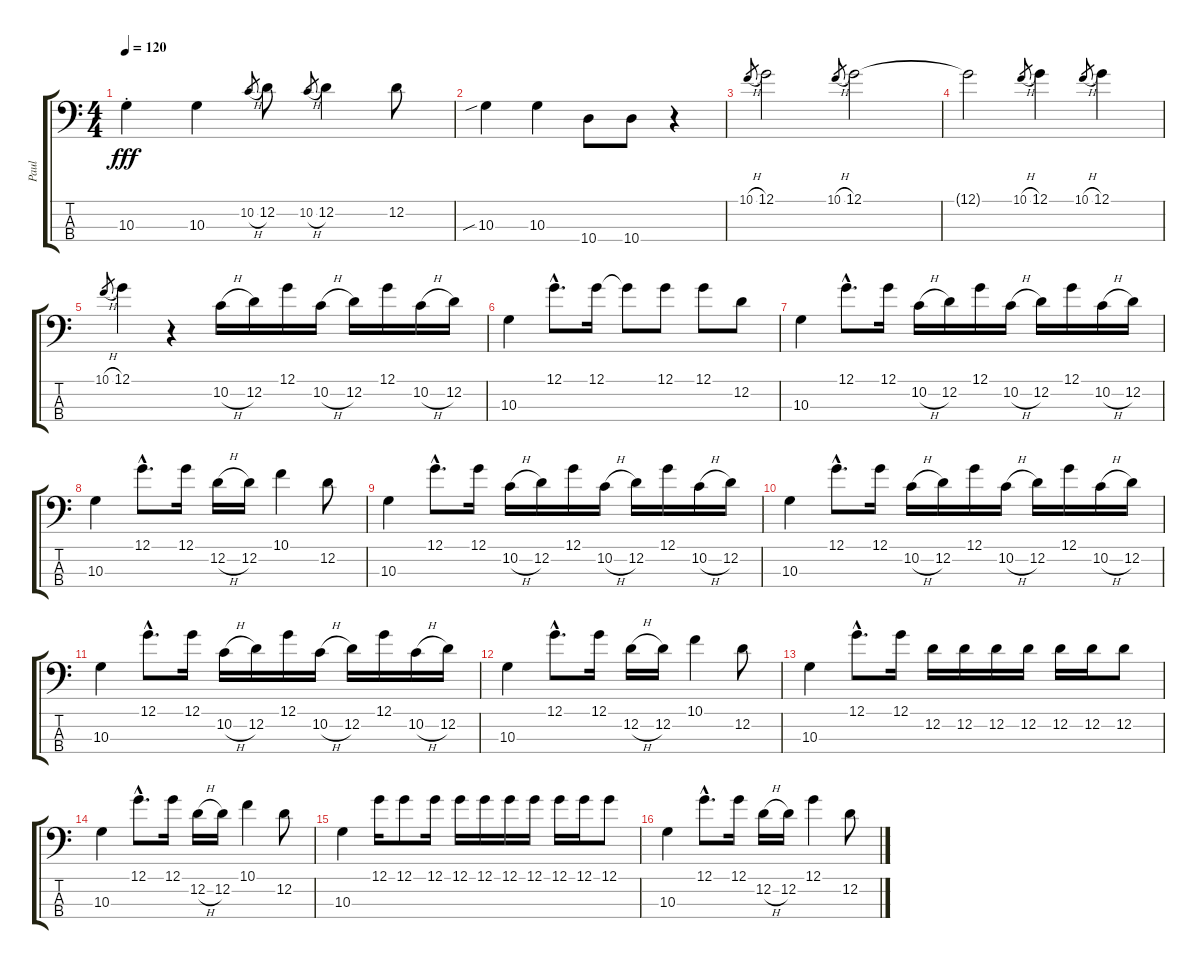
\track ("Paul" "Paul") {instrument acousticbass}
\staff {score tabs}
\tuning (G2 D2 A1 E1) {hide}
\ts (4 4)
\tempo 120
\clef f4
\ks c
10.3{st}.4{dy fff} 10.3.4 10.2{h}.8{gr} 12.2.8 10.2{h}.8{gr} 12.2.4 12.2.8 |
10.3{sib}.4 10.3.4 10.4.8 10.4.8 r.4 |
10.1{h}.8{gr} 12.1.2 10.1{h}.8{gr} 12.1.2 |
12.1{t}.2 10.1{h}.8{gr} 12.1.4 10.1{h}.8{gr} 12.1.4 |
10.1{h}.8{gr} 12.1.4 r.4 10.2{h}.16 12.2.16 12.1.16 10.2{h}.16 12.2.16 12.1.16 10.2{h}.16 12.2.16 |
10.3.4 12.1{hac}.8{d} 12.1.16 12.1{t}.8 12.1.8 12.1.8 12.2.8 |
10.3.4 12.1{hac}.8{d} 12.1.16 10.2{h}.16 12.2.16 12.1.16 10.2{h}.16 12.2.16 12.1.16 10.2{h}.16 12.2.16 |
10.3.4 12.1{hac}.8{d} 12.1.16 12.2{h}.16 12.2.16 10.1.4 12.2.8 |
10.3.4 12.1{hac}.8{d} 12.1.16 10.2{h}.16 12.2.16 12.1.16 10.2{h}.16 12.2.16 12.1.16 10.2{h}.16 12.2.16 |
10.3.4 12.1{hac}.8{d} 12.1.16 10.2{h}.16 12.2.16 12.1.16 10.2{h}.16 12.2.16 12.1.16 10.2{h}.16 12.2.16 |
10.3.4 12.1{hac}.8{d} 12.1.16 10.2{h}.16 12.2.16 12.1.16 10.2{h}.16 12.2.16 12.1.16 10.2{h}.16 12.2.16 |
10.3.4 12.1{hac}.8{d} 12.1.16 12.2{h}.16 12.2.16 10.1.4 12.2.8 |
10.3.4 12.1{hac}.8{d} 12.1.16 12.2.16 12.2.16 12.2.16 12.2.16 12.2.16 12.2.16 12.2.8 |
10.3.4 12.1{hac}.8{d} 12.1.16 12.2{h}.16 12.2.16 10.1.4 12.2.8 |
10.3.4 12.1.16 12.1.8 12.1.16 12.1.16 12.1.16 12.1.16 12.1.16 12.1.16 12.1.16 12.1.8 |
10.3.4 12.1{hac}.8{d} 12.1.16 12.2{h}.16 12.2.16 12.1.4 12.2.8
